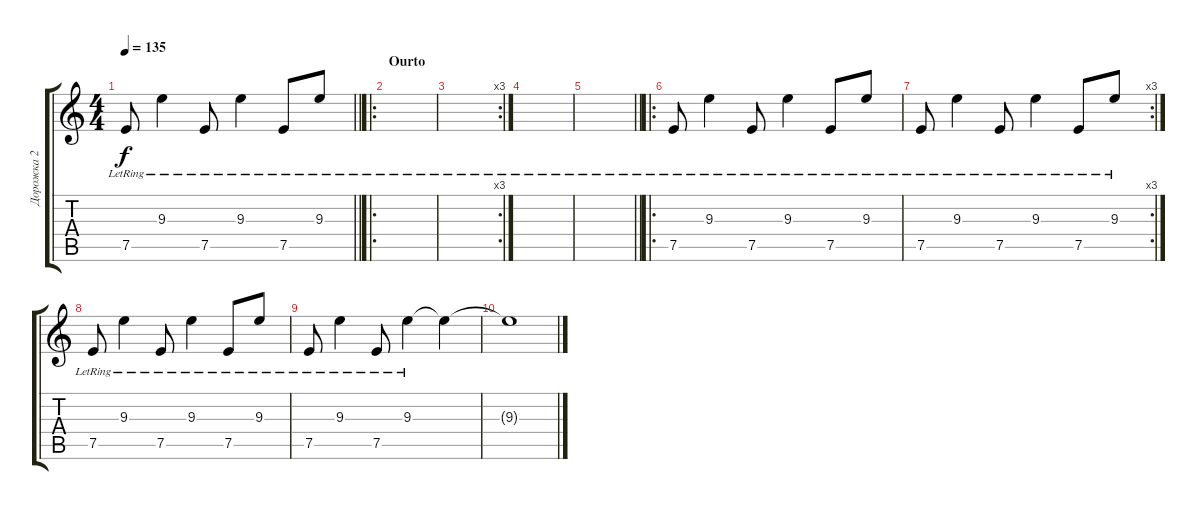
\track ("Дорожка 2" "Дорожка 2") {instrument electricguitarclean}
\staff {score tabs}
\tuning (E4 B3 G3 D3 A2 E2) {hide}
\ts (4 4)
\tempo 135
\clef g2
\barLineRight lightlight
\ks c
7.5{lr}.8{dy f} 9.3{lr}.4 7.5{lr}.8 9.3{lr}.4 7.5{lr}.8 9.3{lr}.8 |
\ro
\section ("" "Ourto")
|
\rc 3
|
|
\barLineRight lightlight
|
\ro
7.5{lr}.8 9.3{lr}.4 7.5{lr}.8 9.3{lr}.4 7.5{lr}.8 9.3{lr}.8 |
\rc 3
7.5{lr}.8 9.3{lr}.4 7.5{lr}.8 9.3{lr}.4 7.5{lr}.8 9.3{lr}.8 |
7.5{lr}.8 9.3{lr}.4 7.5{lr}.8 9.3{lr}.4 7.5{lr}.8 9.3{lr}.8 |
7.5{lr}.8 9.3{lr}.4 7.5{lr}.8 9.3{lr}.4 9.3{t}.4 |
9.3{t}.1
